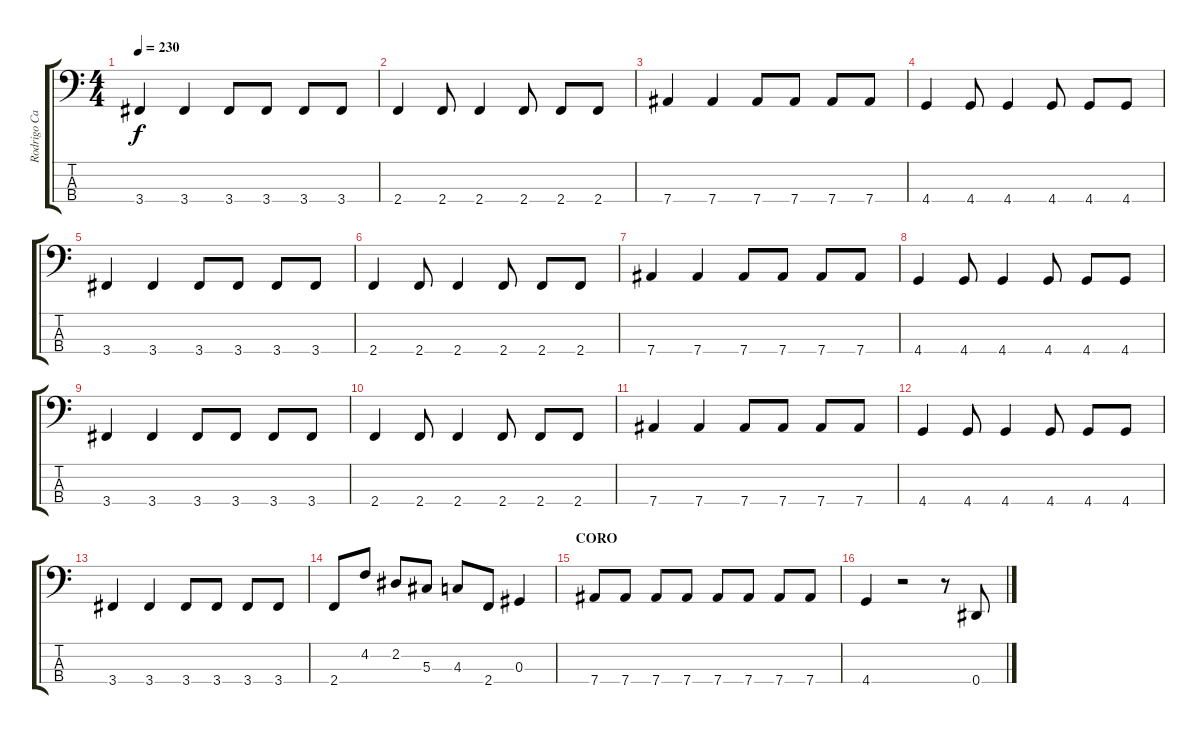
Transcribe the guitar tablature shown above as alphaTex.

\track ("Rodrigo Carbajal" "Rodrigo Ca") {instrument electricbassfinger}
\staff {score tabs}
\tuning (Gb2 Db2 Ab1 Eb1) {hide}
\ts (4 4)
\tempo 230
\clef f4
\ks c
3.4.4{dy f} 3.4.4 3.4.8 3.4.8 3.4.8 3.4.8 |
2.4.4 2.4.8 2.4.4 2.4.8 2.4.8 2.4.8 |
7.4.4 7.4.4 7.4.8 7.4.8 7.4.8 7.4.8 |
4.4.4 4.4.8 4.4.4 4.4.8 4.4.8 4.4.8 |
3.4.4 3.4.4 3.4.8 3.4.8 3.4.8 3.4.8 |
2.4.4 2.4.8 2.4.4 2.4.8 2.4.8 2.4.8 |
7.4.4 7.4.4 7.4.8 7.4.8 7.4.8 7.4.8 |
4.4.4 4.4.8 4.4.4 4.4.8 4.4.8 4.4.8 |
3.4.4 3.4.4 3.4.8 3.4.8 3.4.8 3.4.8 |
2.4.4 2.4.8 2.4.4 2.4.8 2.4.8 2.4.8 |
7.4.4 7.4.4 7.4.8 7.4.8 7.4.8 7.4.8 |
4.4.4 4.4.8 4.4.4 4.4.8 4.4.8 4.4.8 |
3.4.4 3.4.4 3.4.8 3.4.8 3.4.8 3.4.8 |
2.4.8 4.2.8 2.2.8 5.3.8 4.3.8 2.4.8 0.3.4 |
\section ("" "CORO")
7.4.8 7.4.8 7.4.8 7.4.8 7.4.8 7.4.8 7.4.8 7.4.8 |
4.4.4 r.2 r.8 0.4.8
